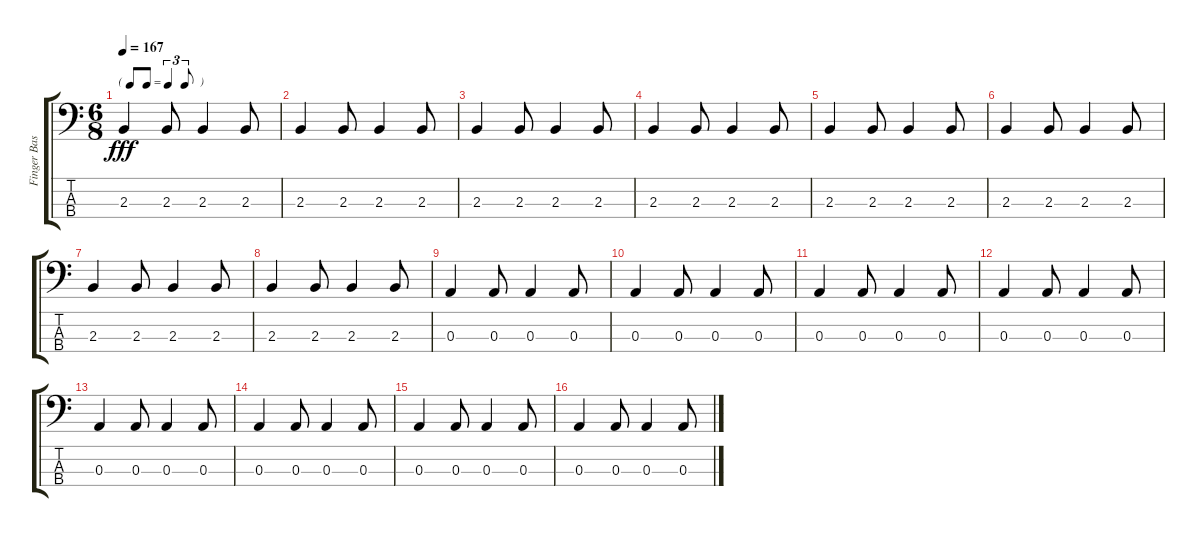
\track ("Finger Bass LC" "Finger Bas") {instrument electricbassfinger}
\staff {score tabs}
\tuning (G2 D2 A1 E1) {hide}
\ts (6 8)
\tf triplet8th
\tempo 167
\clef f4
\ks c
2.3.4{dy fff} 2.3.8 2.3.4 2.3.8 |
2.3.4 2.3.8 2.3.4 2.3.8 |
2.3.4 2.3.8 2.3.4 2.3.8 |
2.3.4 2.3.8 2.3.4 2.3.8 |
2.3.4 2.3.8 2.3.4 2.3.8 |
2.3.4 2.3.8 2.3.4 2.3.8 |
2.3.4 2.3.8 2.3.4 2.3.8 |
2.3.4 2.3.8 2.3.4 2.3.8 |
0.3.4 0.3.8 0.3.4 0.3.8 |
0.3.4 0.3.8 0.3.4 0.3.8 |
0.3.4 0.3.8 0.3.4 0.3.8 |
0.3.4 0.3.8 0.3.4 0.3.8 |
0.3.4 0.3.8 0.3.4 0.3.8 |
0.3.4 0.3.8 0.3.4 0.3.8 |
0.3.4 0.3.8 0.3.4 0.3.8 |
0.3.4 0.3.8 0.3.4 0.3.8
